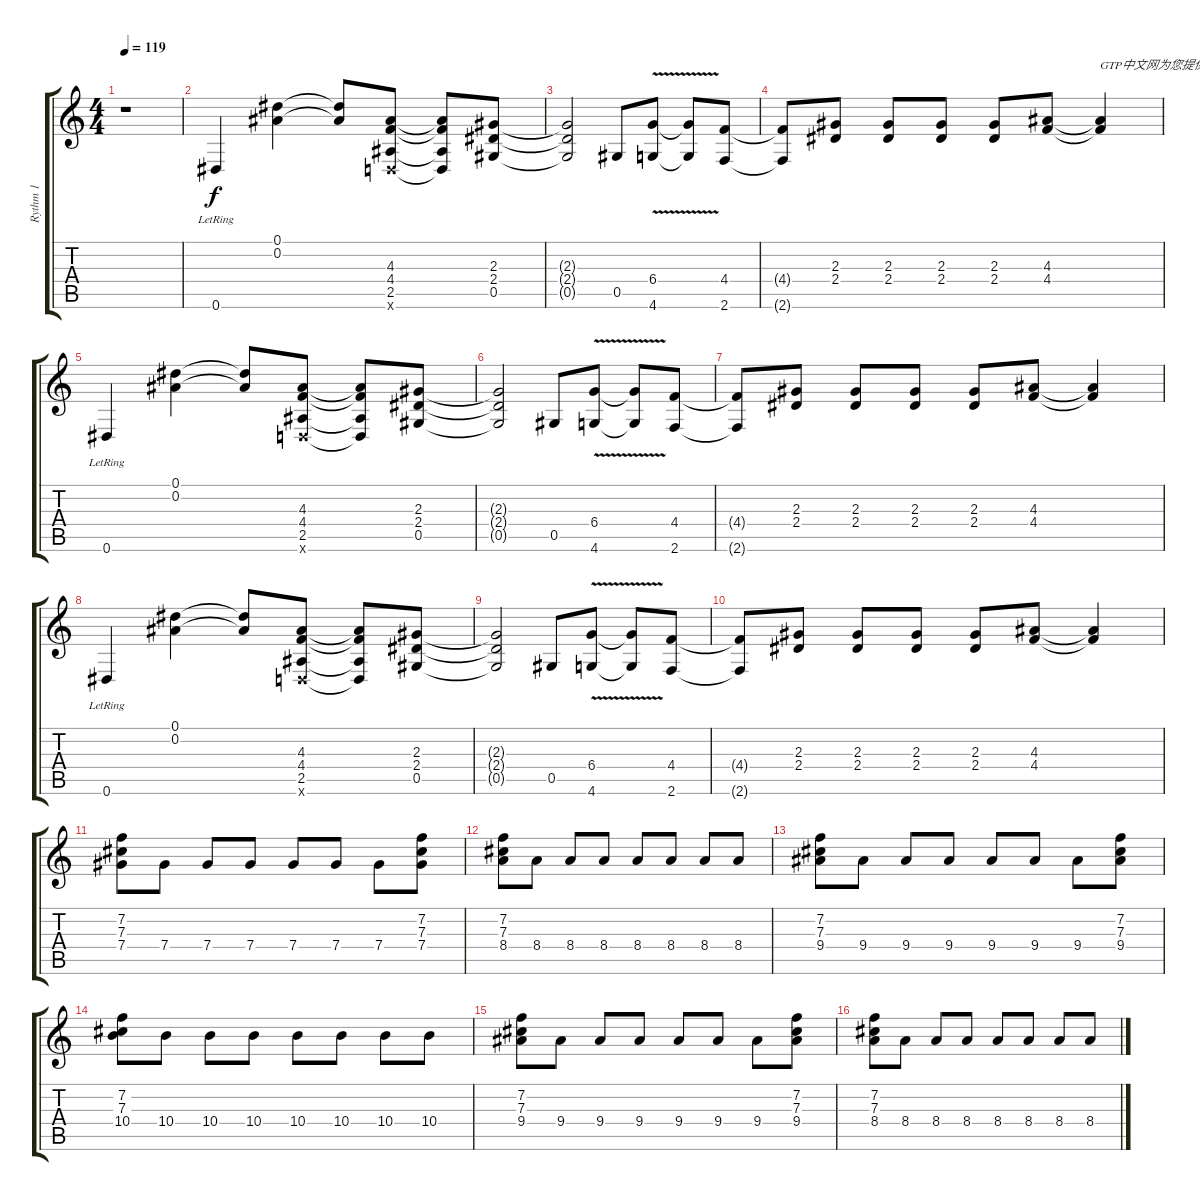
\track ("Rythm 1" "Rythm 1") {instrument overdrivenguitar}
\staff {score tabs}
\tuning (Eb4 Bb3 Gb3 Db3 Ab2 Eb2) {hide}
\ts (4 4)
\tempo 119
\clef g2
\ks c
r.1{dy f instrument overdrivenguitar} |
0.6{lr}.4 (0.1 0.2).4 (0.1{t} 0.2{t}).8 (4.3 4.4 2.5 -1.6{x}).8 (4.3{t} 4.4{t} 2.5{t} -1.6{t}).8 (2.3 2.4 0.5).8 |
(2.3{t} 2.4{t} 0.5{t}).2 0.5.8 (6.4{v} 4.6{v}).8 (6.4{t} 4.6{t}).8 (4.4 2.6).8 |
(4.4{t} 2.6{t}).8 (2.3 2.4).8 (2.3 2.4).8 (2.3 2.4).8 (2.3 2.4).8 (4.3 4.4).8 (4.3{t} 4.4{t}).4{txt "GTP中文网为您提供优秀的谱子"} |
0.6{lr}.4 (0.1 0.2).4 (0.1{t} 0.2{t}).8 (4.3 4.4 2.5 -1.6{x}).8 (4.3{t} 4.4{t} 2.5{t} -1.6{t}).8 (2.3 2.4 0.5).8 |
(2.3{t} 2.4{t} 0.5{t}).2 0.5.8 (6.4{v} 4.6{v}).8 (6.4{t} 4.6{t}).8 (4.4 2.6).8 |
(4.4{t} 2.6{t}).8 (2.3 2.4).8 (2.3 2.4).8 (2.3 2.4).8 (2.3 2.4).8 (4.3 4.4).8 (4.3{t} 4.4{t}).4 |
0.6{lr}.4 (0.1 0.2).4 (0.1{t} 0.2{t}).8 (4.3 4.4 2.5 -1.6{x}).8 (4.3{t} 4.4{t} 2.5{t} -1.6{t}).8 (2.3 2.4 0.5).8 |
(2.3{t} 2.4{t} 0.5{t}).2 0.5.8 (6.4{v} 4.6{v}).8 (6.4{t} 4.6{t}).8 (4.4 2.6).8 |
(4.4{t} 2.6{t}).8 (2.3 2.4).8 (2.3 2.4).8 (2.3 2.4).8 (2.3 2.4).8 (4.3 4.4).8 (4.3{t} 4.4{t}).4 |
(7.2 7.3 7.4).8 7.4.8 7.4.8 7.4.8 7.4.8 7.4.8 7.4.8 (7.2 7.3 7.4).8 |
(7.2 7.3 8.4).8 8.4.8 8.4.8 8.4.8 8.4.8 8.4.8 8.4.8 8.4.8 |
(7.2 7.3 9.4).8 9.4.8 9.4.8 9.4.8 9.4.8 9.4.8 9.4.8 (7.2 7.3 9.4).8 |
(7.2 7.3 10.4).8 10.4.8 10.4.8 10.4.8 10.4.8 10.4.8 10.4.8 10.4.8 |
(7.2 7.3 9.4).8 9.4.8 9.4.8 9.4.8 9.4.8 9.4.8 9.4.8 (7.2 7.3 9.4).8 |
(7.2 7.3 8.4).8 8.4.8 8.4.8 8.4.8 8.4.8 8.4.8 8.4.8 8.4.8
